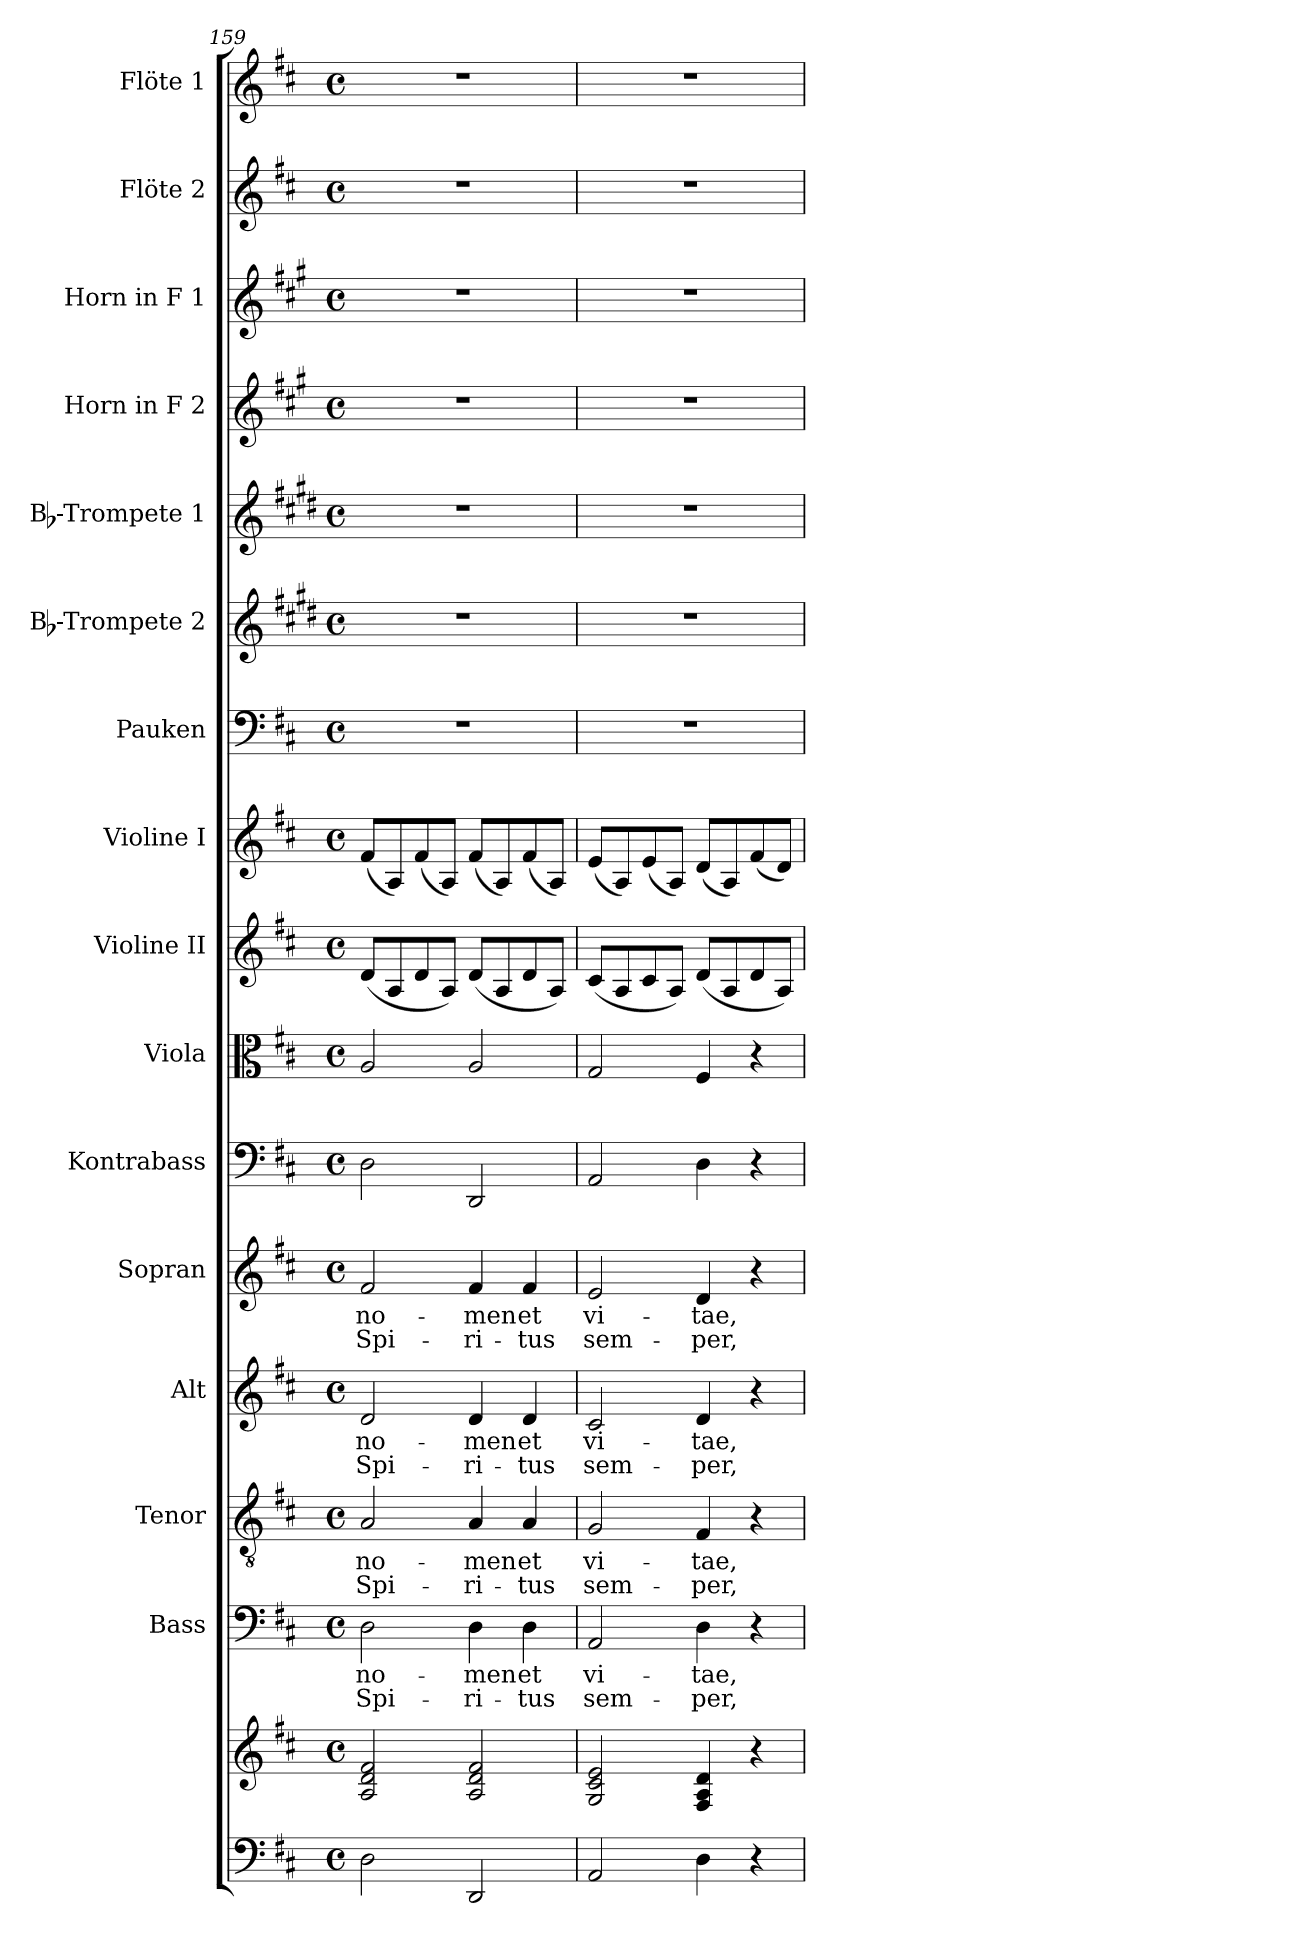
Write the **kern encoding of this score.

**kern	**kern	**kern	**text	**text	**kern	**text	**text	**kern	**text	**text	**kern	**text	**text	**kern	**kern	**kern	**kern	**kern	**kern	**kern	**kern	**kern	**kern	**kern
*part16	*part16	*part15	*part15	*part15	*part14	*part14	*part14	*part13	*part13	*part13	*part12	*part12	*part12	*part11	*part10	*part9	*part8	*part7	*part6	*part5	*part4	*part3	*part2	*part1
*staff17	*staff16	*staff15	*staff15	*staff15	*staff14	*staff14	*staff14	*staff13	*staff13	*staff13	*staff12	*staff12	*staff12	*staff11	*staff10	*staff9	*staff8	*staff7	*staff6	*staff5	*staff4	*staff3	*staff2	*staff1
*	*	*I"Bass	*	*	*I"Tenor	*	*	*I"Alt	*	*	*I"Sopran	*	*	*I"Kontrabass	*I"Viola	*I"Violine II	*I"Violine I	*I"Pauken	*I"Bb-Trompete 2	*I"Bb-Trompete 1	*I"Horn in F 2	*I"Horn in F 1	*I"Flöte 2	*I"Flöte 1
*	*	*I'B.	*	*	*I'T.	*	*	*I'A.	*	*	*I'S.	*	*	*I'Kb.	*I'Vla.	*I'Vl. II	*I'Vl. I	*I'Pk.	*I'Bb Trp. 2	*I'Bb Trp. 1	*	*	*I'Fl. 2	*I'Fl. 1
*clefF4	*clefG2	*clefF4	*	*	*clefGv2	*	*	*clefG2	*	*	*clefG2	*	*	*clefF4	*clefC3	*clefG2	*clefG2	*clefF4	*clefG2	*clefG2	*clefG2	*clefG2	*clefG2	*clefG2
*	*	*	*	*	*	*	*	*	*	*	*	*	*	*ITrd7c12	*	*	*	*	*ITrd1c2	*ITrd1c2	*ITrd4c7	*ITrd4c7	*	*
*k[f#c#]	*k[f#c#]	*k[f#c#]	*	*	*k[f#c#]	*	*	*k[f#c#]	*	*	*k[f#c#]	*	*	*k[f#c#]	*k[f#c#]	*k[f#c#]	*k[f#c#]	*k[f#c#]	*k[f#c#]	*k[f#c#]	*k[f#c#]	*k[f#c#]	*k[f#c#]	*k[f#c#]
*D:	*D:	*D:	*	*	*D:	*	*	*D:	*	*	*D:	*	*	*D:	*D:	*D:	*D:	*D:	*D:	*D:	*D:	*D:	*D:	*D:
*M4/4	*M4/4	*M4/4	*	*	*M4/4	*	*	*M4/4	*	*	*M4/4	*	*	*M4/4	*M4/4	*M4/4	*M4/4	*M4/4	*M4/4	*M4/4	*M4/4	*M4/4	*M4/4	*M4/4
*met(c)	*met(c)	*met(c)	*	*	*met(c)	*	*	*met(c)	*	*	*met(c)	*	*	*met(c)	*met(c)	*met(c)	*met(c)	*met(c)	*met(c)	*met(c)	*met(c)	*met(c)	*met(c)	*met(c)
=159	=159	=159	=159	=159	=159	=159	=159	=159	=159	=159	=159	=159	=159	=159	=159	=159	=159	=159	=159	=159	=159	=159	=159	=159
!	!	!	!LO:LY:b	!LO:LY:b	!	!LO:LY:b	!LO:LY:b	!	!LO:LY:b	!LO:LY:b	!	!LO:LY:b	!LO:LY:b	!	!	!	!	!	!	!	!	!	!	!
2D\	2A/ 2d/ 2f#/	2D\	no-	Spi-	2A/	no-	Spi-	2d/	no-	Spi-	2f#/	no-	Spi-	2DD\	2A/	(<8d/L	(<8f#/L	1r	1r	1r	1r	1r	1r	1r
.	.	.	.	.	.	.	.	.	.	.	.	.	.	.	.	8A/	8A/)	.	.	.	.	.	.	.
.	.	.	.	.	.	.	.	.	.	.	.	.	.	.	.	8d/	(<8f#/	.	.	.	.	.	.	.
.	.	.	.	.	.	.	.	.	.	.	.	.	.	.	.	8A/J)	8A/J)	.	.	.	.	.	.	.
!	!	!	!LO:LY:b	!LO:LY:b	!	!LO:LY:b	!LO:LY:b	!	!LO:LY:b	!LO:LY:b	!	!LO:LY:b	!LO:LY:b	!	!	!	!	!	!	!	!	!	!	!
2DD/	2A/ 2d/ 2f#/	4D\	-men	-ri-	4A/	-men	-ri-	4d/	-men	-ri-	4f#/	-men	-ri-	2DDD/	2A/	(<8d/L	(<8f#/L	.	.	.	.	.	.	.
.	.	.	.	.	.	.	.	.	.	.	.	.	.	.	.	8A/	8A/)	.	.	.	.	.	.	.
!	!	!	!LO:LY:b	!LO:LY:b	!	!LO:LY:b	!LO:LY:b	!	!LO:LY:b	!LO:LY:b	!	!LO:LY:b	!LO:LY:b	!	!	!	!	!	!	!	!	!	!	!
.	.	4D\	et	-tus	4A/	et	-tus	4d/	et	-tus	4f#/	et	-tus	.	.	8d/	(<8f#/	.	.	.	.	.	.	.
.	.	.	.	.	.	.	.	.	.	.	.	.	.	.	.	8A/J)	8A/J)	.	.	.	.	.	.	.
=160	=160	=160	=160	=160	=160	=160	=160	=160	=160	=160	=160	=160	=160	=160	=160	=160	=160	=160	=160	=160	=160	=160	=160	=160
!	!	!	!LO:LY:b	!LO:LY:b	!	!LO:LY:b	!LO:LY:b	!	!LO:LY:b	!LO:LY:b	!	!LO:LY:b	!LO:LY:b	!	!	!	!	!	!	!	!	!	!	!
2AA/	2G/ 2c#/ 2e/	2AA/	vi-	sem-	2G/	vi-	sem-	2c#/	vi-	sem-	2e/	vi-	sem-	2AAA/	2G/	(<8c#/L	(<8e/L	1r	1r	1r	1r	1r	1r	1r
.	.	.	.	.	.	.	.	.	.	.	.	.	.	.	.	8A/	8A/)	.	.	.	.	.	.	.
.	.	.	.	.	.	.	.	.	.	.	.	.	.	.	.	8c#/	(<8e/	.	.	.	.	.	.	.
.	.	.	.	.	.	.	.	.	.	.	.	.	.	.	.	8A/J)	8A/J)	.	.	.	.	.	.	.
!	!	!	!LO:LY:b	!LO:LY:b	!	!LO:LY:b	!LO:LY:b	!	!LO:LY:b	!LO:LY:b	!	!LO:LY:b	!LO:LY:b	!	!	!	!	!	!	!	!	!	!	!
4D\	4F#/ 4A/ 4d/	4D\	-tae,	-per,	4F#/	-tae,	-per,	4d/	-tae,	-per,	4d/	-tae,	-per,	4DD\	4F#/	(<8d/L	(<8d/L	.	.	.	.	.	.	.
.	.	.	.	.	.	.	.	.	.	.	.	.	.	.	.	8A/	8A/)	.	.	.	.	.	.	.
4r	4r	4r	.	.	4r	.	.	4r	.	.	4r	.	.	4r	4r	8d/	(<8f#/	.	.	.	.	.	.	.
.	.	.	.	.	.	.	.	.	.	.	.	.	.	.	.	8A/J)	8d/J)	.	.	.	.	.	.	.
=	=	=	=	=	=	=	=	=	=	=	=	=	=	=	=	=	=	=	=	=	=	=	=	=
*-	*-	*-	*-	*-	*-	*-	*-	*-	*-	*-	*-	*-	*-	*-	*-	*-	*-	*-	*-	*-	*-	*-	*-	*-
